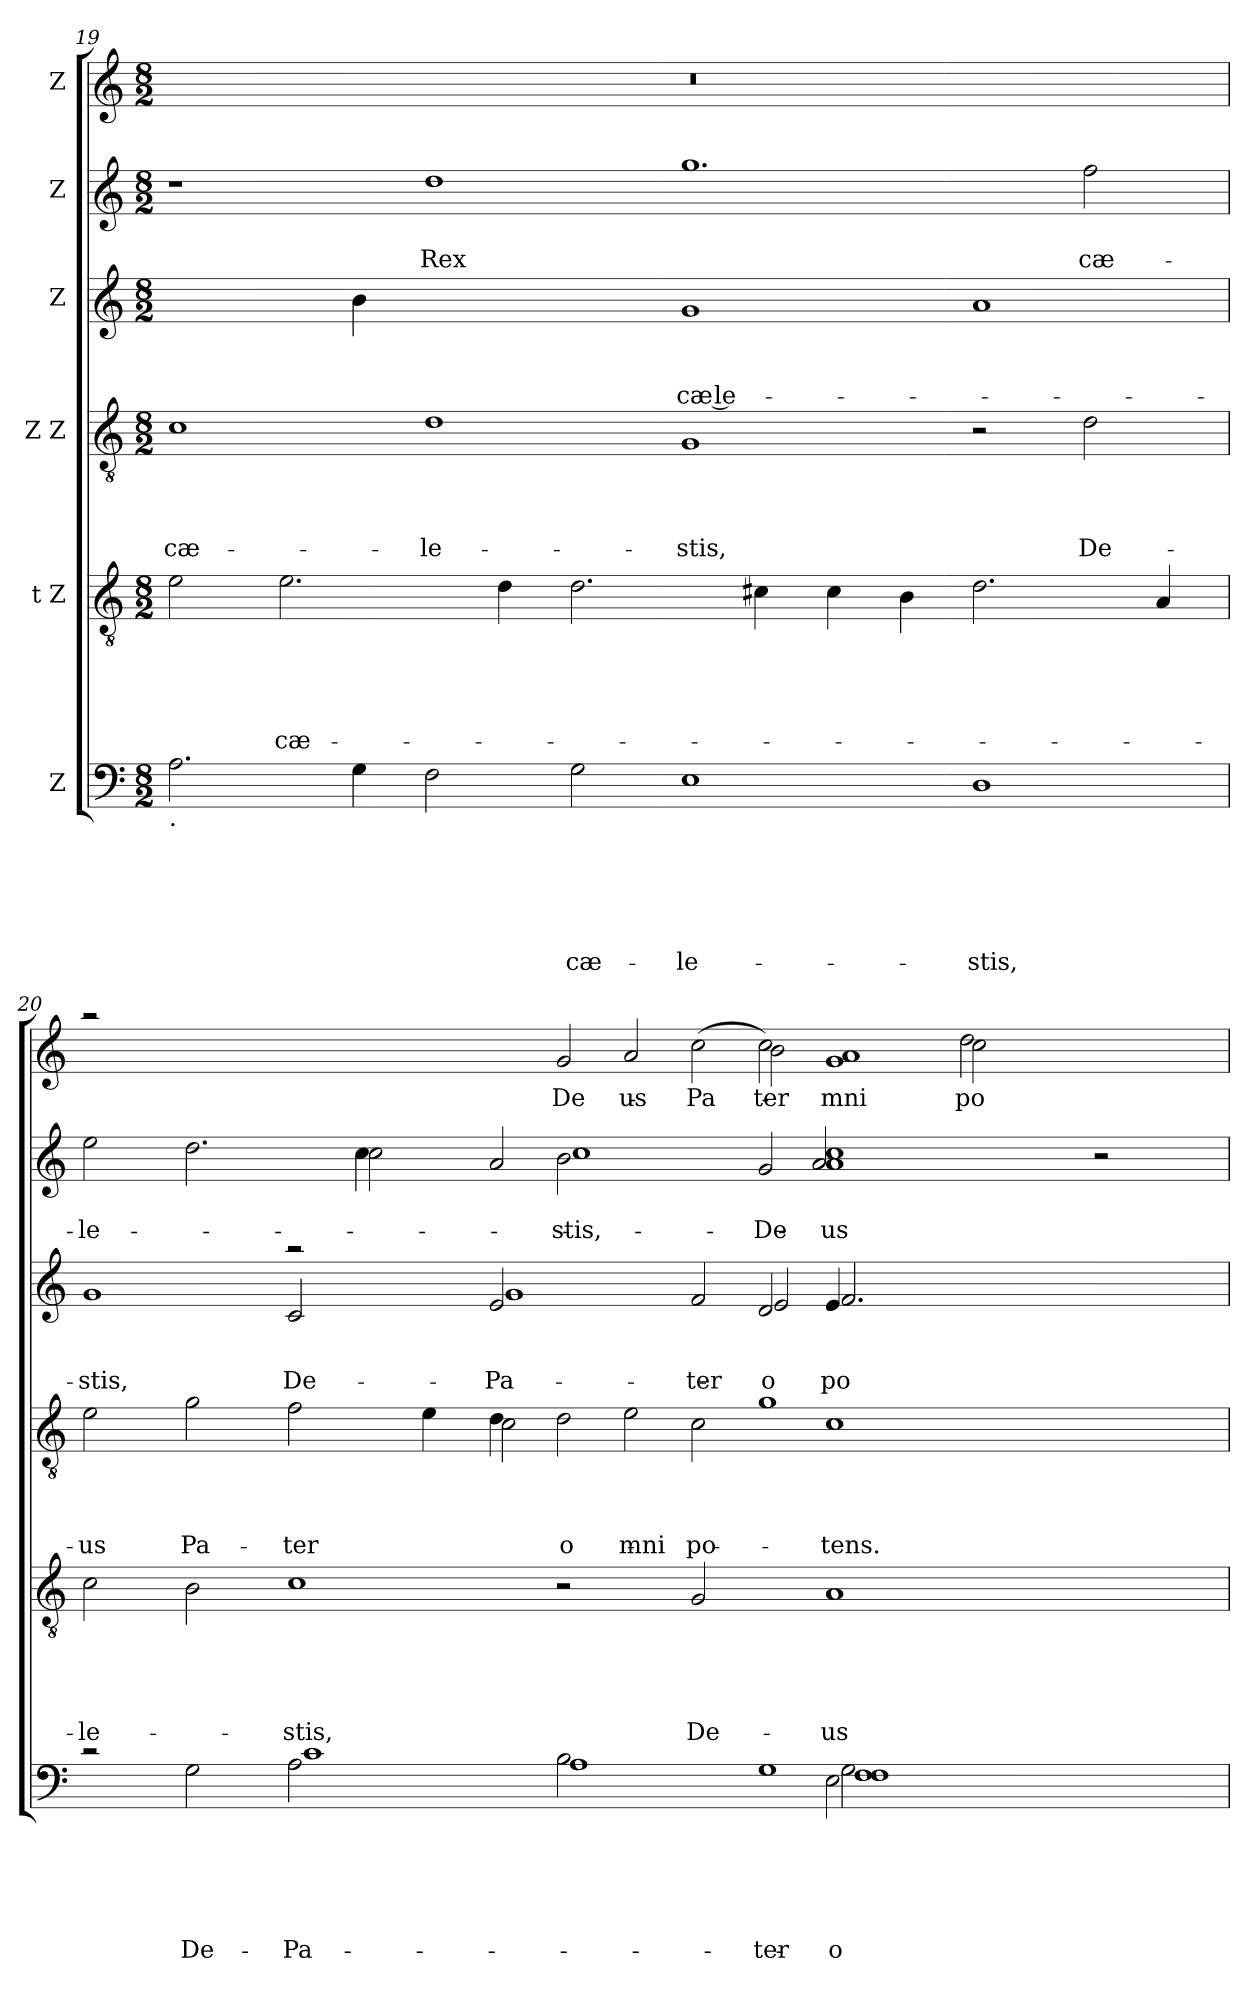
**kern	**text	**text	**text	**text	**text	**text	**kern	**text	**text	**text	**text	**text	**kern	**text	**text	**text	**text	**kern	**text	**text	**text	**kern	**text	**text	**kern	**text
*part6	*part6	*part6	*part6	*part6	*part6	*part6	*part5	*part5	*part5	*part5	*part5	*part5	*part4	*part4	*part4	*part4	*part4	*part3	*part3	*part3	*part3	*part2	*part2	*part2	*part1	*part1
*staff6	*staff6	*staff6	*staff6	*staff6	*staff6	*staff6	*staff5	*staff5	*staff5	*staff5	*staff5	*staff5	*staff4	*staff4	*staff4	*staff4	*staff4	*staff3	*staff3	*staff3	*staff3	*staff2	*staff2	*staff2	*staff1	*staff1
*I"Z	*	*	*	*	*	*	*I"t Z	*	*	*	*	*	*I"Z Z	*	*	*	*	*I"Z	*	*	*	*I"Z	*	*	*I"Z	*
!!LO:PB:g=z
*clefF4	*	*	*	*	*	*	*clefGv2	*	*	*	*	*	*clefGv2	*	*	*	*	*clefG2	*	*	*	*clefG2	*	*	*clefG2	*
*k[]	*	*	*	*	*	*	*k[]	*	*	*	*	*	*k[]	*	*	*	*	*k[]	*	*	*	*k[]	*	*	*k[]	*
*C:	*	*	*	*	*	*	*C:	*	*	*	*	*	*C:	*	*	*	*	*C:	*	*	*	*C:	*	*	*C:	*
*M8/2	*	*	*	*	*	*	*M8/2	*	*	*	*	*	*M8/2	*	*	*	*	*M8/2	*	*	*	*M8/2	*	*	*M8/2	*
=19	=19	=19	=19	=19	=19	=19	=19	=19	=19	=19	=19	=19	=19	=19	=19	=19	=19	=19	=19	=19	=19	=19	=19	=19	=19	=19
!LO:TX:b:t=.	!	!	!	!	!	!	!	!	!	!	!	!	!	!	!	!	!	!	!	!	!	!	!	!	!	!
!	!	!	!	!	!	!	!	!	!	!	!	!	!	!	!	!	!LO:LY:b	!	!	!	!	!	!	!	!	!
2.A\	.	.	.	.	.	.	2e\	.	.	.	.	.	1c	.	.	.	cæ-	2.ryy	.	.	.	1r	.	.	00r	.
!	!	!	!	!	!	!	!	!	!	!	!	!LO:LY:b	!	!	!	!	!	!	!	!	!	!	!	!	!	!
.	.	.	.	.	.	.	2.e\	.	.	.	.	cæ-	.	.	.	.	.	.	.	.	.	.	.	.	.	.
4G\	.	.	.	.	.	.	.	.	.	.	.	.	.	.	.	.	.	4b\	.	.	.	.	.	.	.	.
!	!	!	!	!	!	!	!	!	!	!	!	!	!	!	!	!	!LO:LY:b	!	!	!	!	!	!	!LO:LY:b	!	!
2F\	.	.	.	.	.	.	.	.	.	.	.	.	1d	.	.	.	-le-	1ryy	.	.	.	1dd	.	Rex	.	.
.	.	.	.	.	.	.	4d\	.	.	.	.	.	.	.	.	.	.	.	.	.	.	.	.	.	.	.
!	!	!	!	!	!	!LO:LY:b	!	!	!	!	!	!	!	!	!	!	!	!	!	!	!	!	!	!	!	!
2G\	.	.	.	.	.	cæ-	2.d\	.	.	.	.	.	.	.	.	.	.	.	.	.	.	.	.	.	.	.
!	!	!	!	!	!	!LO:LY:b	!	!	!	!	!	!	!	!	!	!	!LO:LY:b	!	!	!	!LO:LY:b:rj	!	!	!	!	!
1E	.	.	.	.	.	-le-	.	.	.	.	.	.	1G	.	.	.	-stis,	1g	.	.	cæ le-	1.gg	.	.	.	.
.	.	.	.	.	.	.	4c#\	.	.	.	.	.	.	.	.	.	.	.	.	.	.	.	.	.	.	.
.	.	.	.	.	.	.	4c#\	.	.	.	.	.	.	.	.	.	.	.	.	.	.	.	.	.	.	.
.	.	.	.	.	.	.	4B\	.	.	.	.	.	.	.	.	.	.	.	.	.	.	.	.	.	.	.
!	!	!	!	!	!	!LO:LY:b	!	!	!	!	!	!	!	!	!	!	!	!	!	!	!	!	!	!	!	!
1D	.	.	.	.	.	-stis,	2.d\	.	.	.	.	.	2r	.	.	.	.	1a	.	.	.	.	.	.	.	.
!	!	!	!	!	!	!	!	!	!	!	!	!	!	!	!	!	!LO:LY:b	!	!	!	!	!	!	!LO:LY:b	!	!
.	.	.	.	.	.	.	.	.	.	.	.	.	2d\	.	.	.	De-	.	.	.	.	2ff\	.	cæ-	.	.
.	.	.	.	.	.	.	4A/	.	.	.	.	.	.	.	.	.	.	.	.	.	.	.	.	.	.	.
=20	=20	=20	=20	=20	=20	=20	=20	=20	=20	=20	=20	=20	=20	=20	=20	=20	=20	=20	=20	=20	=20	=20	=20	=20	=20	=20
*^	*	*	*	*	*	*	*	*	*	*	*	*	*	*	*	*	*	*	*	*	*	*	*	*	*	*
*	*^	*	*	*	*	*	*	*	*	*	*	*	*	*	*	*	*	*	*	*	*	*	*	*	*	*	*
*	*	*^	*	*	*	*	*	*	*	*	*	*	*	*	*	*	*	*	*	*	*	*	*	*	*	*	*	*
!	!	!	!	!	!	!	!	!	!	!	!	!	!	!	!LO:LY:b	!	!	!	!	!LO:LY:b	!	!	!	!LO:LY:b	!	!	!LO:LY:b	!	!
*	*	*	*	*	*	*	*	*	*	*	*	*	*	*	*	*^	*	*	*	*	*^	*	*	*	*^	*	*	*^	*
*	*	*	*	*	*	*	*	*	*	*	*	*	*	*	*	*	*	*	*	*	*	*	*^	*	*	*	*	*^	*	*	*	*^	*
*	*	*	*	*	*	*	*	*	*	*	*	*	*	*	*	*	*	*	*	*	*	*	*	*^	*	*	*	*	*	*^	*	*	*	*	*^	*
2rc	1ryy	0ryy	0ryy	.	.	.	.	.	.	2c\	.	.	.	.	-le-	2e\	1..ryy	.	.	.	-us	1g	1ryy	1..ryy	0ryy	.	.	-stis,	2ee\	1ryy	0ryy	0ryy	.	-le-	2raa	0ryy	0ryy	2%7ryy	.
!	!	!	!	!	!	!	!	!	!LO:LY:b	!	!	!	!	!	!	!	!	!	!	!	!LO:LY:b	!	!	!	!	!	!	!	!	!	!	!	!	!	!	!	!	!	!
2G\	.	.	.	.	.	.	.	.	De-	2B\	.	.	.	.	.	2g\	.	.	.	.	Pa-	.	.	.	.	.	.	.	2.dd\	.	.	.	.	.	1.ryy	.	.	.	.
!	!	!	!	!	!	!	!	!	!LO:LY:b	!	!	!	!	!	!	!	!	!	!	!	!	!	!	!	!	!	!	!	!	!	!	!	!	!	!	!	!	!	!
!	!	!	!	!	!	!	!	!	!LO:LY:b	!	!	!	!	!	!LO:LY:b	!	!	!	!	!	!LO:LY:b	!	!	!	!	!	!	!LO:LY:b	!	!	!	!	!	!	!	!	!	!	!
2A\	1c	.	.	.	.	.	.	.	-Pa-	1c	.	.	.	.	-stis,	2f\	.	.	.	.	-ter	2raa	2c/	.	.	.	.	De-	.	4ryy	.	.	.	.	.	.	.	.	.
.	.	.	.	.	.	.	.	.	.	.	.	.	.	.	.	.	.	.	.	.	.	.	.	.	.	.	.	.	4cc\	2cc\	.	.	.	.	.	.	.	.	.
1.ryy	.	.	.	.	.	.	.	.	.	.	.	.	.	.	.	4e\	.	.	.	.	.	1.ryy	4ryy	.	.	.	.	.	1.ryy	.	.	.	.	.	.	.	.	.	.
!	!	!	!	!	!	!	!	!	!	!	!	!	!	!	!	!	!	!	!	!	!	!	!	!	!	!	!	!LO:LY:b	!	!	!	!	!	!	!	!	!	!	!
!	!	!	!	!	!	!	!	!	!	!	!	!	!	!	!	!	!	!	!	!	!	!	!	!	!	!	!	!LO:LY:b	!	!	!	!	!	!	!	!	!	!	!
.	.	.	.	.	.	.	.	.	.	.	.	.	.	.	.	4d\	2c\	.	.	.	.	.	2e/	1g	.	.	.	-Pa-	.	2a/	.	.	.	.	.	.	.	.	.
!	!	!	!	!	!	!	!	!	!	!	!	!	!	!	!	!	!	!	!	!	!LO:LY:b	!	!	!	!	!	!	!	!	!	!	!	!	!LO:LY:b	!	!	!	!	!LO:LY:b
.	2B\	1A	2.ryy	.	.	.	.	.	.	2r	.	.	.	.	.	2d\	.	.	.	.	o-	.	.	.	2ryy	.	.	.	.	.	2b\	1cc	.	-stis,	2g/	4ryy	2.ryy	.	De-
!	!	!	!	!	!	!	!	!	!	!	!	!	!	!	!	!	!	!	!	!	!LO:LY:b	!	!	!	!	!	!	!	!	!	!	!	!	!	!	!	!	!	!LO:LY:b
.	.	.	.	.	.	.	.	.	.	.	.	.	.	.	.	.	2e\	.	.	.	mni-	.	2ryy	.	.	.	.	.	.	2.ryy	.	.	.	.	.	2a/	.	.	-us
!	!	!	!	!	!	!	!	!	!	!	!	!	!	!	!LO:LY:b	!	!	!	!	!	!LO:LY:b	!	!	!	!	!	!	!LO:LY:b	!	!	!	!	!	!	!	!	!	!	!LO:LY:b
.	2ryy	.	.	.	.	.	.	.	.	2G/	.	.	.	.	De-	2c\	.	.	.	.	-po-	.	.	.	2f/	.	.	-ter	.	.	4ryy	.	.	.	(>2cc\	.	.	.	-Pa-
!	!	!	!	!	!	!	!	!	!LO:LY:b	!	!	!	!	!	!	!	!	!	!	!	!	!	!	!	!	!	!	!LO:LY:b	!	!	!	!	!	!	!	!	!	!	!
!	!	!	!	!	!	!	!	!	!	!	!	!	!	!	!	!	!	!	!	!	!	!	!	!	!	!	!	!LO:LY:b	!	!	!	!	!	!LO:LY:b	!	!	!	!	!LO:LY:b
.	.	.	1G	.	.	.	.	.	-ter	.	.	.	.	.	.	.	1g	.	.	.	.	.	2d/	2e/	.	.	.	-o-	.	.	2g/	.	.	De-	.	2cc\)	2b\	.	ter
!	!	!	!	!	!	!	!	!	!LO:LY:b	!	!	!	!	!	!	!	!	!	!	!	!	!	!	!	!	!	!	!	!	!	!	!	!	!	!	!	!	!	!
!	!	!	!	!	!	!	!	!	!LO:LY:b	!	!	!	!	!	!	!	!	!	!	!	!	!	!	!	!	!	!	!	!	!	!	!	!	!	!	!	!	!	!
!	!	!	!	!	!	!	!	!	!LO:LY:b:rj	!	!	!	!	!	!LO:LY:b	!	!	!	!	!	!LO:LY:b	!	!	!	!	!	!	!LO:LY:b	!	!	!	!	!	!LO:LY:b	!	!	!	!	!
!	!	!	!	!	!	!	!	!	!	!	!	!	!	!	!	!	!	!	!	!	!	!	!	!	!	!	!	!	!	!	!	!	!	!LO:LY:b	!	!	!	!	!LO:LY:b:rj
2E\	2G\	1F 1F	.	.	.	.	.	.	-o-	1A	.	.	.	.	-us	1c	.	.	.	.	-tens.	4e/	.	.	2.f/	.	.	po-	1a 1cc	2a/	.	1ryy	.	-us	1g 1a	.	.	.	-mni-
.	.	.	.	.	.	.	.	.	.	.	.	.	.	.	.	.	.	.	.	.	.	2.ryy	2.ryy	2.ryy	.	.	.	.	.	.	1ryy	.	.	.	.	4ryy	2ryy	.	.
!	!	!	!	!	!	!	!	!	!	!	!	!	!	!	!	!	!	!	!	!	!	!	!	!	!	!	!	!	!	!	!	!	!	!	!	!	!	!	!LO:LY:b
2ryy	2ryy	.	.	.	.	.	.	.	.	.	.	.	.	.	.	.	.	.	.	.	.	.	.	.	.	.	.	.	.	1ryy	.	.	.	.	.	2dd\	.	2cc\	po-
.	.	.	2ryy	.	.	.	.	.	.	.	.	.	.	.	.	.	2ryy	.	.	.	.	.	.	.	2.ryy	.	.	.	.	.	.	.	.	.	.	.	2.ryy	.	.
2ryy	2ryy	2ryy	.	.	.	.	.	.	.	2ryy	.	.	.	.	.	2ryy	.	.	.	.	.	2ryy	2ryy	2ryy	.	.	.	.	2ryy	.	.	2r	.	.	2ryy	2ryy	.	2ryy	.
.	.	.	4ryy	.	.	.	.	.	.	.	.	.	.	.	.	.	4ryy	.	.	.	.	.	.	.	.	.	.	.	.	.	4ryy	.	.	.	.	.	.	.	.
*	*	*	*	*	*	*	*	*	*	*	*	*	*	*	*	*v	*v	*	*	*	*	*	*	*	*	*	*	*	*v	*v	*v	*v	*	*	*v	*v	*v	*v	*
*v	*v	*v	*v	*	*	*	*	*	*	*	*	*	*	*	*	*	*	*	*	*	*v	*v	*v	*v	*	*	*	*	*	*	*	*
=	=	=	=	=	=	=	=	=	=	=	=	=	=	=	=	=	=	=	=	=	=	=	=	=	=	=
*-	*-	*-	*-	*-	*-	*-	*-	*-	*-	*-	*-	*-	*-	*-	*-	*-	*-	*-	*-	*-	*-	*-	*-	*-	*-	*-
